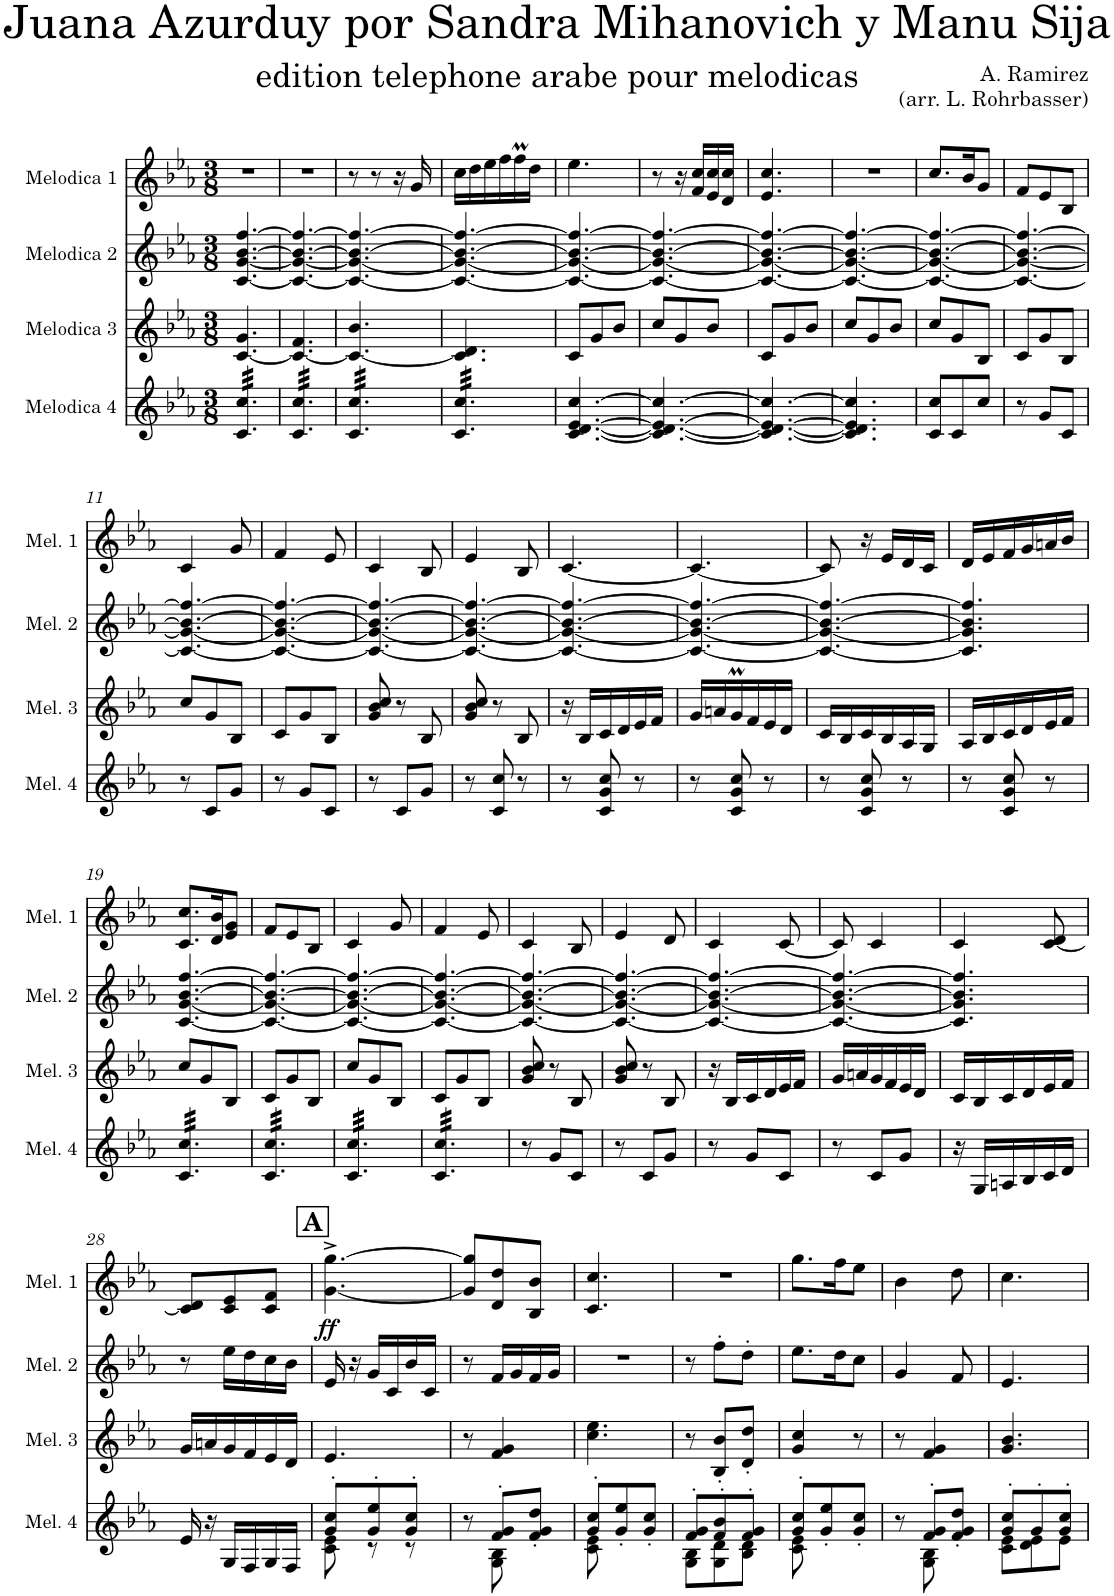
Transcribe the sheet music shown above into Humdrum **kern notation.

**kern	**kern	**kern	**kern	**dynam
*part4	*part3	*part2	*part1	*part1
*staff4	*staff3	*staff2	*staff1	*staff1
*I"Melodica 4	*I"Melodica 3	*I"Melodica 2	*I"Melodica 1	*
*I'Mel. 4	*I'Mel. 3	*I'Mel. 2	*I'Mel. 1	*
*clefG2	*clefG2	*clefG2	*clefG2	*
*k[b-e-a-]	*k[b-e-a-]	*k[b-e-a-]	*k[b-e-a-]	*
*M3/8	*M3/8	*M3/8	*M3/8	*
=1	=1	=1	=1	=1
*tremolo	*	*	*	*
32c/ 32cc/LLL	[4.c/ 4.g/	[4.c/ [4.g/ [4.b-/ [4.ff/	4.r	.
32c/ 32cc/	.	.	.	.
32c/ 32cc/	.	.	.	.
32c/ 32cc/	.	.	.	.
32c/ 32cc/	.	.	.	.
32c/ 32cc/	.	.	.	.
32c/ 32cc/	.	.	.	.
32c/ 32cc/	.	.	.	.
32c/ 32cc/	.	.	.	.
32c/ 32cc/	.	.	.	.
32c/ 32cc/	.	.	.	.
32c/ 32cc/JJJ	.	.	.	.
=2	=2	=2	=2	=2
32c/ 32cc/LLL	4.c/_ 4.f/	4.c/_ 4.g/_ 4.b-/_ 4.ff/_	4.r	.
32c/ 32cc/	.	.	.	.
32c/ 32cc/	.	.	.	.
32c/ 32cc/	.	.	.	.
32c/ 32cc/	.	.	.	.
32c/ 32cc/	.	.	.	.
32c/ 32cc/	.	.	.	.
32c/ 32cc/	.	.	.	.
32c/ 32cc/	.	.	.	.
32c/ 32cc/	.	.	.	.
32c/ 32cc/	.	.	.	.
32c/ 32cc/JJJ	.	.	.	.
=3	=3	=3	=3	=3
32c/ 32cc/LLL	4.c/_ 4.b-/	4.c/_ 4.g/_ 4.b-/_ 4.ff/_	8r	.
32c/ 32cc/	.	.	.	.
32c/ 32cc/	.	.	.	.
32c/ 32cc/	.	.	.	.
32c/ 32cc/	.	.	8r	.
32c/ 32cc/	.	.	.	.
32c/ 32cc/	.	.	.	.
32c/ 32cc/	.	.	.	.
32c/ 32cc/	.	.	16r	.
32c/ 32cc/	.	.	.	.
32c/ 32cc/	.	.	16g/	.
32c/ 32cc/JJJ	.	.	.	.
=4	=4	=4	=4	=4
32c/ 32cc/LLL	4.c/] 4.d/	4.c/_ 4.g/_ 4.b-/_ 4.ff/_	16cc\LL	.
32c/ 32cc/	.	.	.	.
32c/ 32cc/	.	.	16dd\	.
32c/ 32cc/	.	.	.	.
32c/ 32cc/	.	.	16ee-\	.
32c/ 32cc/	.	.	.	.
32c/ 32cc/	.	.	16ff\	.
32c/ 32cc/	.	.	.	.
32c/ 32cc/	.	.	16ffM\	.
32c/ 32cc/	.	.	.	.
32c/ 32cc/	.	.	16dd\JJ	.
32c/ 32cc/JJJ	.	.	.	.
*Xtremolo	*	*	*	*
=5	=5	=5	=5	=5
[4.c/ [4.d/ [4.e-/ [4.cc/	8c/L	4.c/_ 4.g/_ 4.b-/_ 4.ff/_	4.ee-\	.
.	8g/	.	.	.
.	8b-/J	.	.	.
=6	=6	=6	=6	=6
4.c/_ 4.d/_ 4.e-/_ 4.cc/_	8cc/L	4.c/_ 4.g/_ 4.b-/_ 4.ff/_	8r	.
.	8g/	.	16r	.
.	.	.	16f/ 16cc/LL	.
.	8b-/J	.	16e-/ 16cc/	.
.	.	.	16d/ 16cc/JJ	.
=7	=7	=7	=7	=7
4.c/_ 4.d/_ 4.e-/_ 4.cc/_	8c/L	4.c/_ 4.g/_ 4.b-/_ 4.ff/_	4.e-/ 4.cc/	.
.	8g/	.	.	.
.	8b-/J	.	.	.
=8	=8	=8	=8	=8
4.c/] 4.d/] 4.e-/] 4.cc/]	8cc/L	4.c/_ 4.g/_ 4.b-/_ 4.ff/_	4.r	.
.	8g/	.	.	.
.	8b-/J	.	.	.
=9	=9	=9	=9	=9
8c/ 8cc/L	8cc/L	4.c/_ 4.g/_ 4.b-/_ 4.ff/_	8.cc/L	.
8c/	8g/	.	.	.
.	.	.	16b-/K	.
8cc/J	8B-/J	.	8g/J	.
=10	=10	=10	=10	=10
8r	8c/L	4.c/_ 4.g/_ 4.b-/_ 4.ff/_	8f/L	.
8g/L	8g/	.	8e-/	.
8c/J	8B-/J	.	8B-/J	.
!!LO:LB:g=z
=11	=11	=11	=11	=11
8r	8cc/L	4.c/_ 4.g/_ 4.b-/_ 4.ff/_	4c/	.
8c/L	8g/	.	.	.
8g/J	8B-/J	.	8g/	.
=12	=12	=12	=12	=12
8r	8c/L	4.c/_ 4.g/_ 4.b-/_ 4.ff/_	4f/	.
8g/L	8g/	.	.	.
8c/J	8B-/J	.	8e-/	.
=13	=13	=13	=13	=13
8r	8g/ 8b-/ 8cc/	4.c/_ 4.g/_ 4.b-/_ 4.ff/_	4c/	.
8c/L	8r	.	.	.
8g/J	8B-/	.	8B-/	.
=14	=14	=14	=14	=14
8r	8g/ 8b-/ 8cc/	4.c/_ 4.g/_ 4.b-/_ 4.ff/_	4e-/	.
8c/ 8cc/	8r	.	.	.
8r	8B-/	.	8B-/	.
=15	=15	=15	=15	=15
8r	16r	4.c/_ 4.g/_ 4.b-/_ 4.ff/_	[4.c/	.
.	16B-/LL	.	.	.
8c/ 8g/ 8cc/	16c/	.	.	.
.	16d/	.	.	.
8r	16e-/	.	.	.
.	16f/JJ	.	.	.
=16	=16	=16	=16	=16
8r	16g/LL	4.c/_ 4.g/_ 4.b-/_ 4.ff/_	4.c/_	.
.	16an/	.	.	.
8c/ 8g/ 8cc/	16gm/	.	.	.
.	16f/	.	.	.
8r	16e-/	.	.	.
.	16d/JJ	.	.	.
=17	=17	=17	=17	=17
8r	16c/LL	4.c/_ 4.g/_ 4.b-/_ 4.ff/_	8c/]	.
.	16B-/	.	.	.
8c/ 8g/ 8cc/	16c/	.	16r	.
.	16B-/	.	16e-/LL	.
8r	16A-/	.	16d/	.
.	16G/JJ	.	16c/JJ	.
=18	=18	=18	=18	=18
8r	16A-/LL	4.c/] 4.g/] 4.b-/] 4.ff/]	16d/LL	.
.	16B-/	.	16e-/	.
8c/ 8g/ 8cc/	16c/	.	16f/	.
.	16d/	.	16g/	.
8r	16e-/	.	16an/	.
.	16f/JJ	.	16b-/JJ	.
!!LO:LB:g=z
=19	=19	=19	=19	=19
*tremolo	*	*	*	*
32c/ 32cc/LLL	8cc/L	[4.c/ [4.g/ [4.b-/ [4.ff/	8.c/ 8.cc/L	.
32c/ 32cc/	.	.	.	.
32c/ 32cc/	.	.	.	.
32c/ 32cc/	.	.	.	.
32c/ 32cc/	8g/	.	.	.
32c/ 32cc/	.	.	.	.
32c/ 32cc/	.	.	16d/ 16b-/K	.
32c/ 32cc/	.	.	.	.
32c/ 32cc/	8B-/J	.	8e-/ 8g/J	.
32c/ 32cc/	.	.	.	.
32c/ 32cc/	.	.	.	.
32c/ 32cc/JJJ	.	.	.	.
=20	=20	=20	=20	=20
32c/ 32cc/LLL	8c/L	4.c/_ 4.g/_ 4.b-/_ 4.ff/_	8f/L	.
32c/ 32cc/	.	.	.	.
32c/ 32cc/	.	.	.	.
32c/ 32cc/	.	.	.	.
32c/ 32cc/	8g/	.	8e-/	.
32c/ 32cc/	.	.	.	.
32c/ 32cc/	.	.	.	.
32c/ 32cc/	.	.	.	.
32c/ 32cc/	8B-/J	.	8B-/J	.
32c/ 32cc/	.	.	.	.
32c/ 32cc/	.	.	.	.
32c/ 32cc/JJJ	.	.	.	.
=21	=21	=21	=21	=21
32c/ 32cc/LLL	8cc/L	4.c/_ 4.g/_ 4.b-/_ 4.ff/_	4c/	.
32c/ 32cc/	.	.	.	.
32c/ 32cc/	.	.	.	.
32c/ 32cc/	.	.	.	.
32c/ 32cc/	8g/	.	.	.
32c/ 32cc/	.	.	.	.
32c/ 32cc/	.	.	.	.
32c/ 32cc/	.	.	.	.
32c/ 32cc/	8B-/J	.	8g/	.
32c/ 32cc/	.	.	.	.
32c/ 32cc/	.	.	.	.
32c/ 32cc/JJJ	.	.	.	.
=22	=22	=22	=22	=22
32c/ 32cc/LLL	8c/L	4.c/_ 4.g/_ 4.b-/_ 4.ff/_	4f/	.
32c/ 32cc/	.	.	.	.
32c/ 32cc/	.	.	.	.
32c/ 32cc/	.	.	.	.
32c/ 32cc/	8g/	.	.	.
32c/ 32cc/	.	.	.	.
32c/ 32cc/	.	.	.	.
32c/ 32cc/	.	.	.	.
32c/ 32cc/	8B-/J	.	8e-/	.
32c/ 32cc/	.	.	.	.
32c/ 32cc/	.	.	.	.
32c/ 32cc/JJJ	.	.	.	.
*Xtremolo	*	*	*	*
=23	=23	=23	=23	=23
8r	8g/ 8b-/ 8cc/	4.c/_ 4.g/_ 4.b-/_ 4.ff/_	4c/	.
8g/L	8r	.	.	.
8c/J	8B-/	.	8B-/	.
=24	=24	=24	=24	=24
8r	8g/ 8b-/ 8cc/	4.c/_ 4.g/_ 4.b-/_ 4.ff/_	4e-/	.
8c/L	8r	.	.	.
8g/J	8B-/	.	8d/	.
=25	=25	=25	=25	=25
8r	16r	4.c/_ 4.g/_ 4.b-/_ 4.ff/_	4c/	.
.	16B-/LL	.	.	.
8g/L	16c/	.	.	.
.	16d/	.	.	.
8c/J	16e-/	.	[8c/	.
.	16f/JJ	.	.	.
=26	=26	=26	=26	=26
8r	16g/LL	4.c/_ 4.g/_ 4.b-/_ 4.ff/_	8c/]	.
.	16an/	.	.	.
8c/L	16g/	.	4c/	.
.	16f/	.	.	.
8g/J	16e-/	.	.	.
.	16d/JJ	.	.	.
=27	=27	=27	=27	=27
16r	16c/LL	4.c/] 4.g/] 4.b-/] 4.ff/]	4c/	.
16G/LL	16B-/	.	.	.
16An/	16c/	.	.	.
16B-/	16d/	.	.	.
16c/	16e-/	.	[8c/ 8d/	.
16d/JJ	16f/JJ	.	.	.
!!LO:LB:g=z
=28	=28	=28	=28	=28
16e-/	16g/LL	8r	8c/] 8d/L	.
16r	16an/	.	.	.
16G/LL	16g/	16ee-\LL	8c/ 8e-/	.
16F/	16f/	16dd\	.	.
16G/	16e-/	16cc\	8c/ 8f/J	.
16F/JJ	16d/JJ	16b-\JJ	.	.
!!LO:REH:place=s1:a:B:cj:fs=14:t=A
=29	=29	=29	=29	=29
*^	*	*	*	*
!	!	!	!	!	!LO:DY:b
8g/' 8cc/'L	8c\ 8e-\	4.e-/	16e-/	[4.g\^ [4.gg\^	ff
.	.	.	16r	.	.
8g/' 8ee-/'	8r	.	16g/LL	.	.
.	.	.	16c/	.	.
8g/' 8cc/'J	8r	.	16b-/	.	.
.	.	.	16c/JJ	.	.
=30	=30	=30	=30	=30	=30
8r	8ryy	8r	8r	8g/] 8gg/]L	.
8f/' 8g/'L	8G\ 8B-\	4f/ 4g/	16f/LL	8d/ 8dd/	.
.	.	.	16g/	.	.
8f/' 8g/' 8dd/'J	8ryy	.	16f/	8B-/ 8b-/J	.
.	.	.	16g/JJ	.	.
=31	=31	=31	=31	=31	=31
8g/' 8cc/'L	8c\ 8e-\	4.cc\ 4.ee-\	4.r	4.c/ 4.cc/	.
8g/' 8ee-/'	4ryy	.	.	.	.
8g/' 8cc/'J	.	.	.	.	.
=32	=32	=32	=32	=32	=32
8f/' 8g/'L	8G\ 8B-\L	8r	8r	4.r	.
8f/' 8b-/'	8G\ 8d\	8B-/' 8b-/'L	8ff'\L	.	.
8f/' 8g/'J	8B-\ 8d\J	8d/' 8dd/'J	8dd'\J	.	.
=33	=33	=33	=33	=33	=33
8g/' 8cc/'L	8c\ 8e-\	4g/ 4cc/	8.ee-\L	8.gg\L	.
8g/' 8ee-/'	4ryy	.	.	.	.
.	.	.	16dd\K	16ff\K	.
8g/' 8cc/'J	.	8r	8cc\J	8ee-\J	.
=34	=34	=34	=34	=34	=34
8r	8ryy	8r	4g/	4b-\	.
8f/' 8g/'L	8G\ 8B-\	4f/ 4g/	.	.	.
8f/' 8g/' 8dd/'J	8ryy	.	8f/	8dd\	.
=35	=35	=35	=35	=35	=35
8g/' 8cc/'L	8c\ 8e-\L	4.g/ 4.b-/	4.e-/	4.cc\	.
8g'/	8d\ 8e-\	.	.	.	.
8g/' 8cc/'J	8e-\J	.	.	.	.
*v	*v	*	*	*	*
=	=	=	=	=
*-	*-	*-	*-	*-
